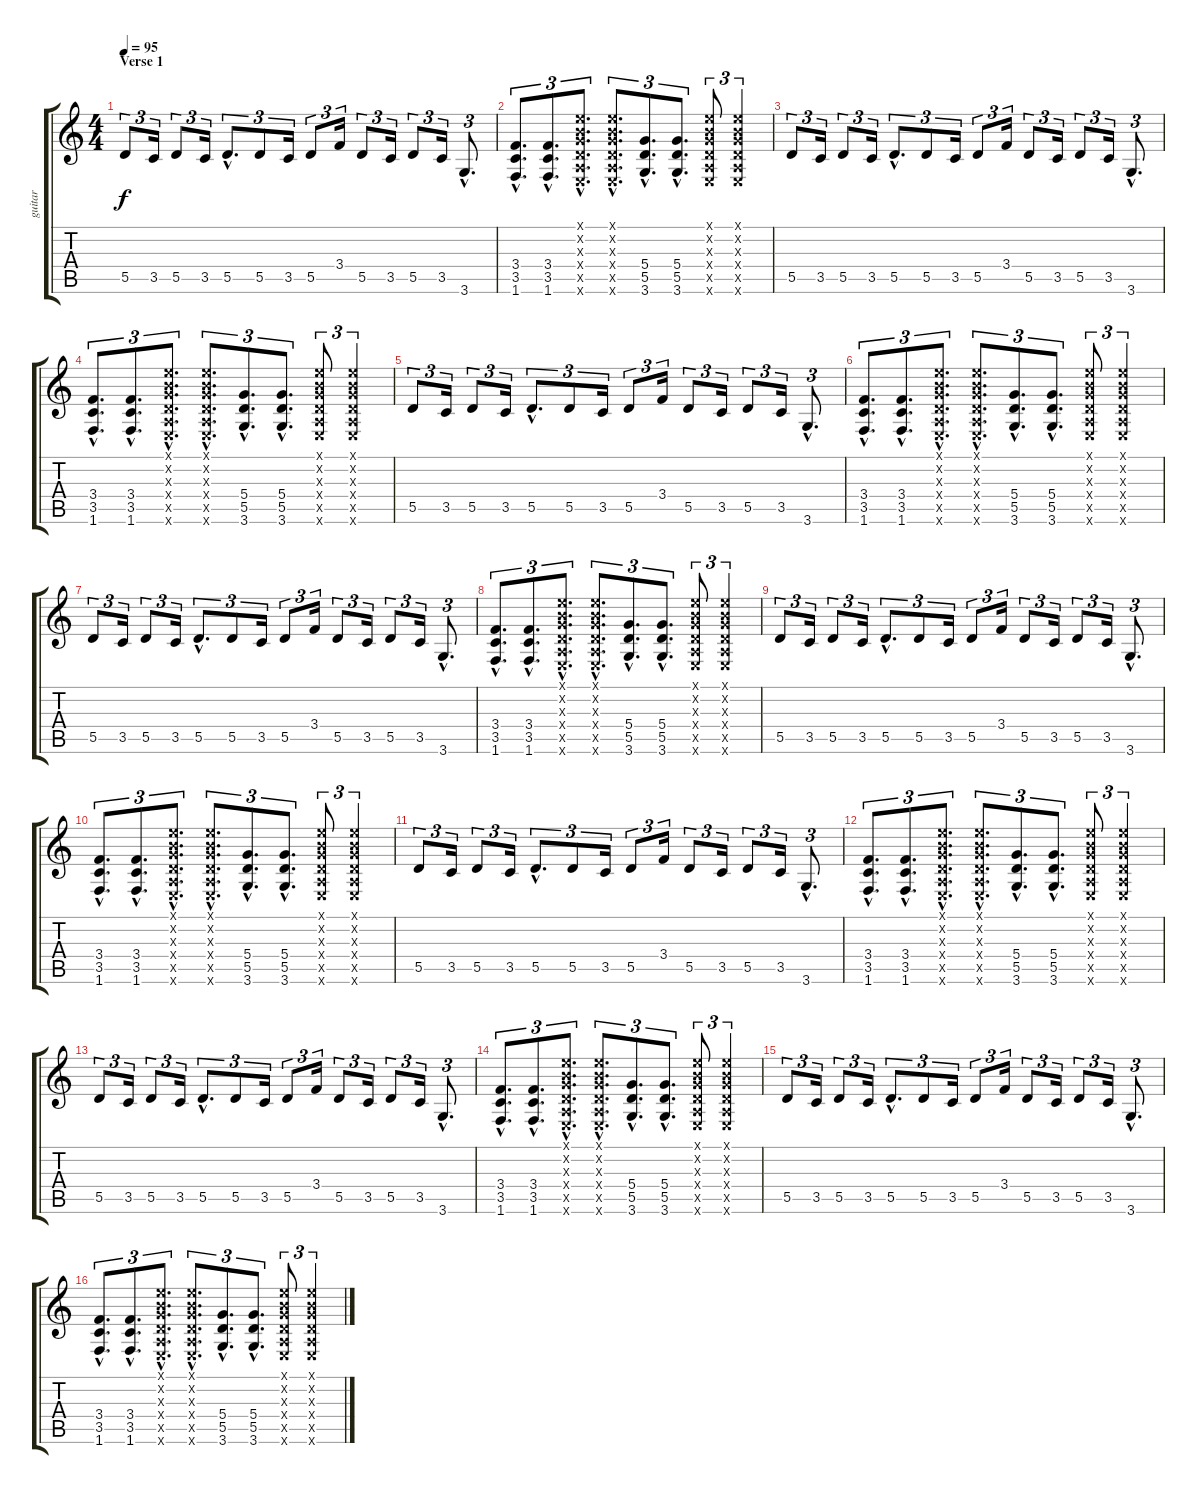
\track ("guitar" "guitar") {instrument distortionguitar}
\staff {score tabs}
\tuning (E4 B3 G3 D3 A2 E2) {hide}
\ts (4 4)
\section ("" "Verse 1")
\tempo 95
\clef g2
\ks c
5.5.8{tu (3 2) dy f} 3.5.16{tu (3 2)} 5.5.8{tu (3 2)} 3.5.16{tu (3 2)} 5.5{hac}.8{d tu (3 2)} 5.5.8{tu (3 2)} 3.5.16{tu (3 2)} 5.5.8{tu (3 2)} 3.4.16{tu (3 2)} 5.5.8{tu (3 2)} 3.5.16{tu (3 2)} 5.5.8{tu (3 2)} 3.5.16{tu (3 2)} 3.6{hac}.8{d tu (3 2)} |
(3.4{hac} 3.5{hac} 1.6{hac}).8{d tu (3 2)} (3.4{hac} 3.5{hac} 1.6{hac}).8{d tu (3 2)} (0.1{hac x} 0.2{hac x} 0.3{hac x} 0.4{hac x} 0.5{hac x} 0.6{hac x}).8{d tu (3 2)} (0.1{hac x} 0.2{hac x} 0.3{hac x} 0.4{hac x} 0.5{hac x} 0.6{hac x}).8{d tu (3 2)} (5.4{hac} 5.5{hac} 3.6{hac}).8{d tu (3 2)} (5.4{hac} 5.5{hac} 3.6{hac}).8{d tu (3 2)} (0.1{x} 0.2{x} 0.3{x} 0.4{x} 0.5{x} 0.6{x}).8{tu (3 2)} (0.1{x} 0.2{x} 0.3{x} 0.4{x} 0.5{x} 0.6{x}).4{tu (3 2)} |
5.5.8{tu (3 2)} 3.5.16{tu (3 2)} 5.5.8{tu (3 2)} 3.5.16{tu (3 2)} 5.5{hac}.8{d tu (3 2)} 5.5.8{tu (3 2)} 3.5.16{tu (3 2)} 5.5.8{tu (3 2)} 3.4.16{tu (3 2)} 5.5.8{tu (3 2)} 3.5.16{tu (3 2)} 5.5.8{tu (3 2)} 3.5.16{tu (3 2)} 3.6{hac}.8{d tu (3 2)} |
(3.4{hac} 3.5{hac} 1.6{hac}).8{d tu (3 2)} (3.4{hac} 3.5{hac} 1.6{hac}).8{d tu (3 2)} (0.1{hac x} 0.2{hac x} 0.3{hac x} 0.4{hac x} 0.5{hac x} 0.6{hac x}).8{d tu (3 2)} (0.1{hac x} 0.2{hac x} 0.3{hac x} 0.4{hac x} 0.5{hac x} 0.6{hac x}).8{d tu (3 2)} (5.4{hac} 5.5{hac} 3.6{hac}).8{d tu (3 2)} (5.4{hac} 5.5{hac} 3.6{hac}).8{d tu (3 2)} (0.1{x} 0.2{x} 0.3{x} 0.4{x} 0.5{x} 0.6{x}).8{tu (3 2)} (0.1{x} 0.2{x} 0.3{x} 0.4{x} 0.5{x} 0.6{x}).4{tu (3 2)} |
5.5.8{tu (3 2)} 3.5.16{tu (3 2)} 5.5.8{tu (3 2)} 3.5.16{tu (3 2)} 5.5{hac}.8{d tu (3 2)} 5.5.8{tu (3 2)} 3.5.16{tu (3 2)} 5.5.8{tu (3 2)} 3.4.16{tu (3 2)} 5.5.8{tu (3 2)} 3.5.16{tu (3 2)} 5.5.8{tu (3 2)} 3.5.16{tu (3 2)} 3.6{hac}.8{d tu (3 2)} |
(3.4{hac} 3.5{hac} 1.6{hac}).8{d tu (3 2)} (3.4{hac} 3.5{hac} 1.6{hac}).8{d tu (3 2)} (0.1{hac x} 0.2{hac x} 0.3{hac x} 0.4{hac x} 0.5{hac x} 0.6{hac x}).8{d tu (3 2)} (0.1{hac x} 0.2{hac x} 0.3{hac x} 0.4{hac x} 0.5{hac x} 0.6{hac x}).8{d tu (3 2)} (5.4{hac} 5.5{hac} 3.6{hac}).8{d tu (3 2)} (5.4{hac} 5.5{hac} 3.6{hac}).8{d tu (3 2)} (0.1{x} 0.2{x} 0.3{x} 0.4{x} 0.5{x} 0.6{x}).8{tu (3 2)} (0.1{x} 0.2{x} 0.3{x} 0.4{x} 0.5{x} 0.6{x}).4{tu (3 2)} |
5.5.8{tu (3 2)} 3.5.16{tu (3 2)} 5.5.8{tu (3 2)} 3.5.16{tu (3 2)} 5.5{hac}.8{d tu (3 2)} 5.5.8{tu (3 2)} 3.5.16{tu (3 2)} 5.5.8{tu (3 2)} 3.4.16{tu (3 2)} 5.5.8{tu (3 2)} 3.5.16{tu (3 2)} 5.5.8{tu (3 2)} 3.5.16{tu (3 2)} 3.6{hac}.8{d tu (3 2)} |
(3.4{hac} 3.5{hac} 1.6{hac}).8{d tu (3 2)} (3.4{hac} 3.5{hac} 1.6{hac}).8{d tu (3 2)} (0.1{hac x} 0.2{hac x} 0.3{hac x} 0.4{hac x} 0.5{hac x} 0.6{hac x}).8{d tu (3 2)} (0.1{hac x} 0.2{hac x} 0.3{hac x} 0.4{hac x} 0.5{hac x} 0.6{hac x}).8{d tu (3 2)} (5.4{hac} 5.5{hac} 3.6{hac}).8{d tu (3 2)} (5.4{hac} 5.5{hac} 3.6{hac}).8{d tu (3 2)} (0.1{x} 0.2{x} 0.3{x} 0.4{x} 0.5{x} 0.6{x}).8{tu (3 2)} (0.1{x} 0.2{x} 0.3{x} 0.4{x} 0.5{x} 0.6{x}).4{tu (3 2)} |
5.5.8{tu (3 2)} 3.5.16{tu (3 2)} 5.5.8{tu (3 2)} 3.5.16{tu (3 2)} 5.5{hac}.8{d tu (3 2)} 5.5.8{tu (3 2)} 3.5.16{tu (3 2)} 5.5.8{tu (3 2)} 3.4.16{tu (3 2)} 5.5.8{tu (3 2)} 3.5.16{tu (3 2)} 5.5.8{tu (3 2)} 3.5.16{tu (3 2)} 3.6{hac}.8{d tu (3 2)} |
(3.4{hac} 3.5{hac} 1.6{hac}).8{d tu (3 2)} (3.4{hac} 3.5{hac} 1.6{hac}).8{d tu (3 2)} (0.1{hac x} 0.2{hac x} 0.3{hac x} 0.4{hac x} 0.5{hac x} 0.6{hac x}).8{d tu (3 2)} (0.1{hac x} 0.2{hac x} 0.3{hac x} 0.4{hac x} 0.5{hac x} 0.6{hac x}).8{d tu (3 2)} (5.4{hac} 5.5{hac} 3.6{hac}).8{d tu (3 2)} (5.4{hac} 5.5{hac} 3.6{hac}).8{d tu (3 2)} (0.1{x} 0.2{x} 0.3{x} 0.4{x} 0.5{x} 0.6{x}).8{tu (3 2)} (0.1{x} 0.2{x} 0.3{x} 0.4{x} 0.5{x} 0.6{x}).4{tu (3 2)} |
5.5.8{tu (3 2)} 3.5.16{tu (3 2)} 5.5.8{tu (3 2)} 3.5.16{tu (3 2)} 5.5{hac}.8{d tu (3 2)} 5.5.8{tu (3 2)} 3.5.16{tu (3 2)} 5.5.8{tu (3 2)} 3.4.16{tu (3 2)} 5.5.8{tu (3 2)} 3.5.16{tu (3 2)} 5.5.8{tu (3 2)} 3.5.16{tu (3 2)} 3.6{hac}.8{d tu (3 2)} |
(3.4{hac} 3.5{hac} 1.6{hac}).8{d tu (3 2)} (3.4{hac} 3.5{hac} 1.6{hac}).8{d tu (3 2)} (0.1{hac x} 0.2{hac x} 0.3{hac x} 0.4{hac x} 0.5{hac x} 0.6{hac x}).8{d tu (3 2)} (0.1{hac x} 0.2{hac x} 0.3{hac x} 0.4{hac x} 0.5{hac x} 0.6{hac x}).8{d tu (3 2)} (5.4{hac} 5.5{hac} 3.6{hac}).8{d tu (3 2)} (5.4{hac} 5.5{hac} 3.6{hac}).8{d tu (3 2)} (0.1{x} 0.2{x} 0.3{x} 0.4{x} 0.5{x} 0.6{x}).8{tu (3 2)} (0.1{x} 0.2{x} 0.3{x} 0.4{x} 0.5{x} 0.6{x}).4{tu (3 2)} |
5.5.8{tu (3 2)} 3.5.16{tu (3 2)} 5.5.8{tu (3 2)} 3.5.16{tu (3 2)} 5.5{hac}.8{d tu (3 2)} 5.5.8{tu (3 2)} 3.5.16{tu (3 2)} 5.5.8{tu (3 2)} 3.4.16{tu (3 2)} 5.5.8{tu (3 2)} 3.5.16{tu (3 2)} 5.5.8{tu (3 2)} 3.5.16{tu (3 2)} 3.6{hac}.8{d tu (3 2)} |
(3.4{hac} 3.5{hac} 1.6{hac}).8{d tu (3 2)} (3.4{hac} 3.5{hac} 1.6{hac}).8{d tu (3 2)} (0.1{hac x} 0.2{hac x} 0.3{hac x} 0.4{hac x} 0.5{hac x} 0.6{hac x}).8{d tu (3 2)} (0.1{hac x} 0.2{hac x} 0.3{hac x} 0.4{hac x} 0.5{hac x} 0.6{hac x}).8{d tu (3 2)} (5.4{hac} 5.5{hac} 3.6{hac}).8{d tu (3 2)} (5.4{hac} 5.5{hac} 3.6{hac}).8{d tu (3 2)} (0.1{x} 0.2{x} 0.3{x} 0.4{x} 0.5{x} 0.6{x}).8{tu (3 2)} (0.1{x} 0.2{x} 0.3{x} 0.4{x} 0.5{x} 0.6{x}).4{tu (3 2)} |
5.5.8{tu (3 2)} 3.5.16{tu (3 2)} 5.5.8{tu (3 2)} 3.5.16{tu (3 2)} 5.5{hac}.8{d tu (3 2)} 5.5.8{tu (3 2)} 3.5.16{tu (3 2)} 5.5.8{tu (3 2)} 3.4.16{tu (3 2)} 5.5.8{tu (3 2)} 3.5.16{tu (3 2)} 5.5.8{tu (3 2)} 3.5.16{tu (3 2)} 3.6{hac}.8{d tu (3 2)} |
(3.4{hac} 3.5{hac} 1.6{hac}).8{d tu (3 2)} (3.4{hac} 3.5{hac} 1.6{hac}).8{d tu (3 2)} (0.1{hac x} 0.2{hac x} 0.3{hac x} 0.4{hac x} 0.5{hac x} 0.6{hac x}).8{d tu (3 2)} (0.1{hac x} 0.2{hac x} 0.3{hac x} 0.4{hac x} 0.5{hac x} 0.6{hac x}).8{d tu (3 2)} (5.4{hac} 5.5{hac} 3.6{hac}).8{d tu (3 2)} (5.4{hac} 5.5{hac} 3.6{hac}).8{d tu (3 2)} (0.1{x} 0.2{x} 0.3{x} 0.4{x} 0.5{x} 0.6{x}).8{tu (3 2)} (0.1{x} 0.2{x} 0.3{x} 0.4{x} 0.5{x} 0.6{x}).4{tu (3 2)}
